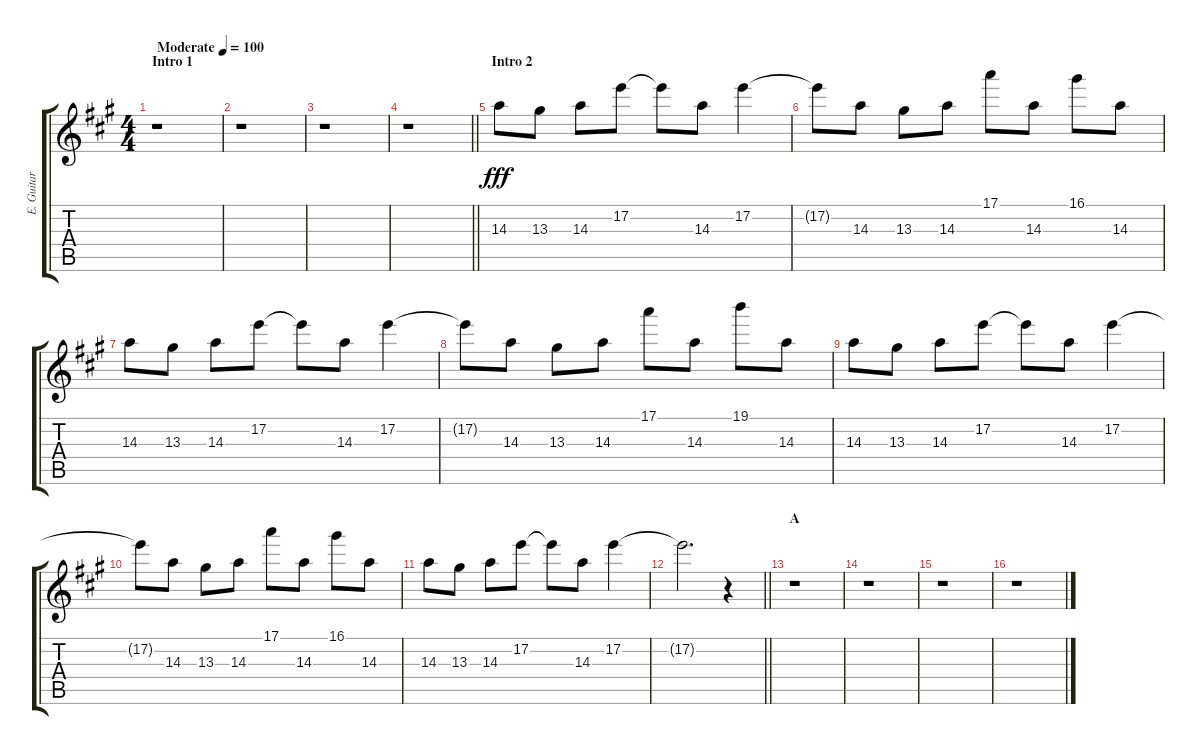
\track ("E. Guitar I" "E. Guitar ") {instrument overdrivenguitar}
\staff {score tabs}
\tuning (E4 B3 G3 D3 A2 E2) {hide}
\ts (4 4)
\section ("" "Intro 1")
\tempo (100 "Moderate")
\clef g2
\ks a
r.1{dy fff instrument overdrivenguitar} |
r.1 |
r.1 |
\barLineRight lightlight
r.1 |
\section ("" "Intro 2")
14.3.8 13.3.8 14.3.8 17.2.8 17.2{t}.8 14.3.8 17.2.4 |
17.2{t}.8 14.3.8 13.3.8 14.3.8 17.1.8 14.3.8 16.1.8 14.3.8 |
14.3.8 13.3.8 14.3.8 17.2.8 17.2{t}.8 14.3.8 17.2.4 |
17.2{t}.8 14.3.8 13.3.8 14.3.8 17.1.8 14.3.8 19.1.8 14.3.8 |
14.3.8 13.3.8 14.3.8 17.2.8 17.2{t}.8 14.3.8 17.2.4 |
17.2{t}.8 14.3.8 13.3.8 14.3.8 17.1.8 14.3.8 16.1.8 14.3.8 |
14.3.8 13.3.8 14.3.8 17.2.8 17.2{t}.8 14.3.8 17.2.4 |
\barLineRight lightlight
17.2{t}.2{d} r.4 |
\section ("" "A")
r.1 |
r.1 |
r.1 |
r.1
